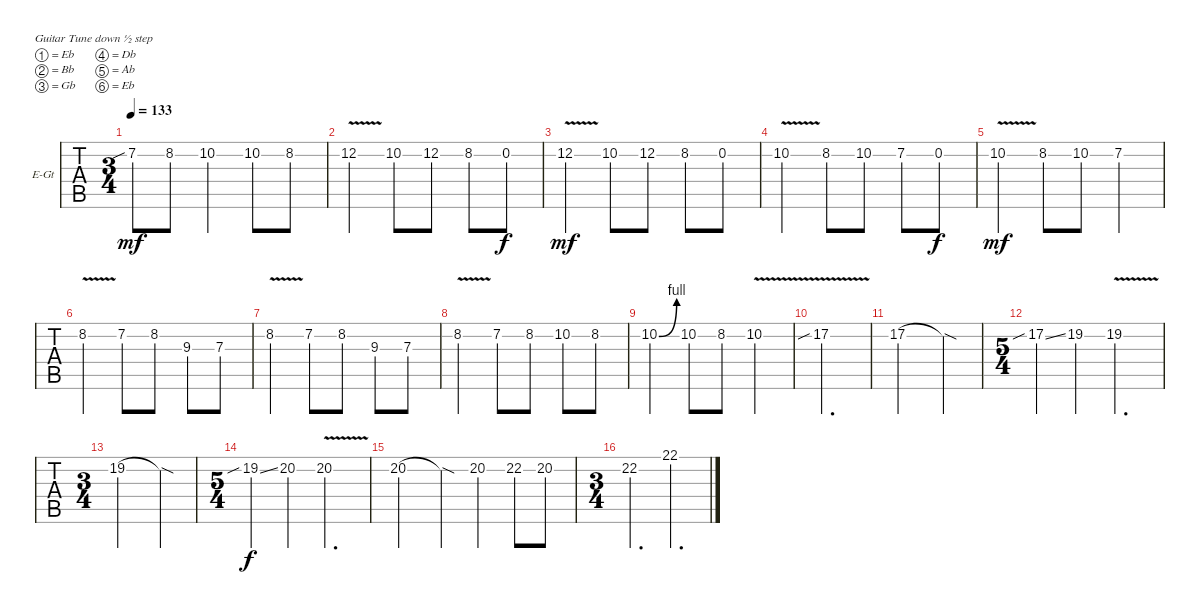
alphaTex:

\bracketExtendMode groupsimilarinstruments
\firstSystemTrackNameOrientation horizontal
\otherSystemsTrackNameOrientation horizontal
\track ("Lead Guitar" "E-Gt") {instrument distortionguitar}
\staff {tabs}
\tuning (Eb4 Bb3 Gb3 Db3 Ab2 Eb2)
\ts (3 4)
\tempo 133
\clef g2
\ks c
7.2{sib}.8{dy mf} 8.2.8 10.2.4 10.2.8 8.2.8 |
12.2{v}.4 10.2.8 12.2.8 8.2.8 0.2.8{dy f} |
12.2{v}.4{dy mf} 10.2.8 12.2.8 8.2.8 0.2.8 |
10.2{v}.4 8.2.8 10.2.8 7.2.8 0.2.8{dy f} |
10.2{v}.4{dy mf} 8.2.8 10.2.8 7.2.4 |
8.2{v}.4 7.2.8 8.2.8 9.3.8 7.3.8 |
8.2{v}.4 7.2.8 8.2.8 9.3.8 7.3.8 |
8.2{v}.4 7.2.8 8.2.8 10.2.8 8.2.8 |
10.2{be (bend 0 0 60 4)}.4 10.2.8 8.2.8 10.2{v}.4 |
17.2{v sib}.2{d} |
17.2.2 17.2{sod t}.4 |
\ts (5 4)
17.2{sib ss}.4 19.2.4 19.2{v}.2{d} |
\ts (3 4)
19.2.2 19.2{sod t}.4 |
\ts (5 4)
19.2{sib ss}.4{dy f} 20.2.4 20.2{v}.2{d} |
20.2.2 20.2{sod t}.4 20.2.4 22.2.8 20.2.8 |
\ts (3 4)
22.2{ac}.4{d} 22.1.4{d}
